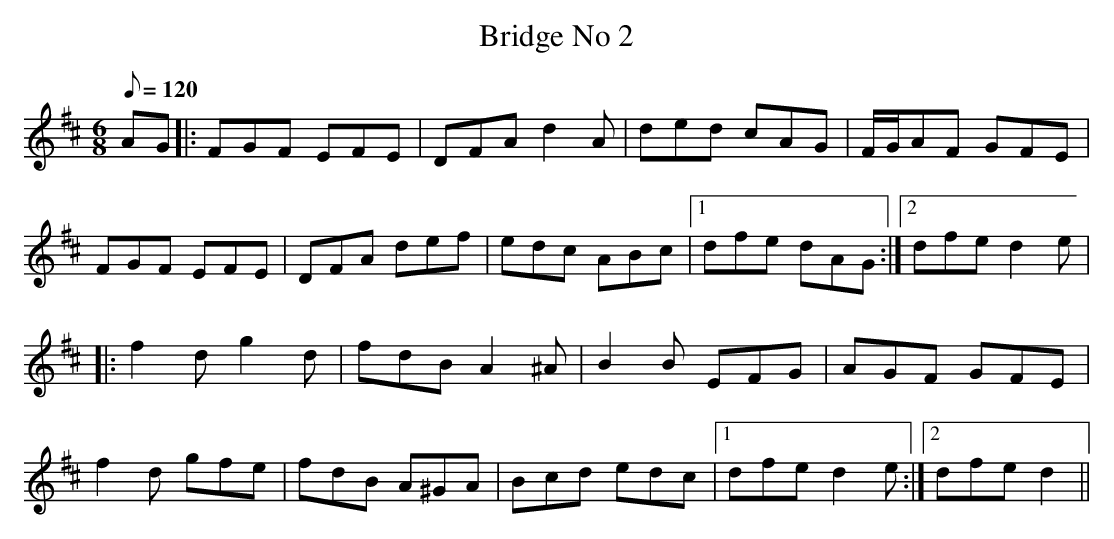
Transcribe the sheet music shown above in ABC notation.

X:1
T:Bridge No 2
M:6/8
L:1/8
Q:120
K:D
AG|:FGF EFE|DFA d2A|ded cAG|F/2G/2AF GFE|!
FGF EFE|DFA def|edc ABc|1 dfe dAG:|2 dfe d2e|!
|:f2d g2d|fdB A2^A|B2B EFG|AGF GFE|!
f2d gfe|fdB A^GA|Bcd edc|1 dfe d2e:|2 dfe d2||!
